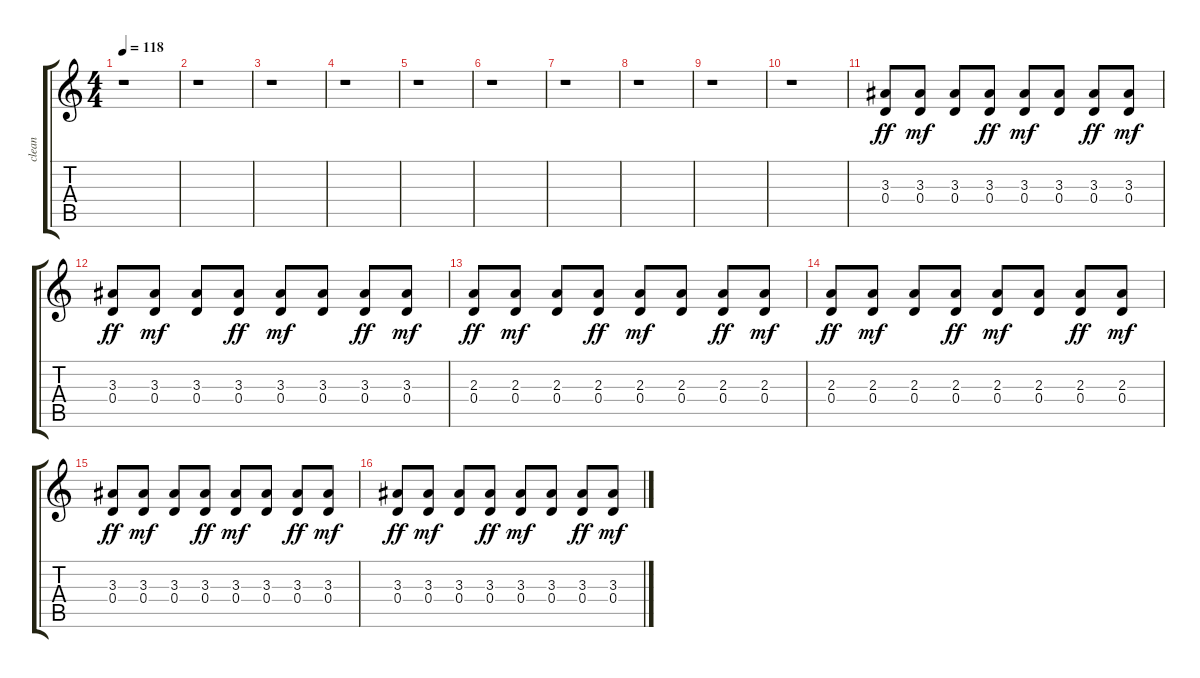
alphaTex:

\track ("clean" "clean") {instrument electricguitarclean}
\staff {score tabs}
\tuning (E4 B3 G3 D3 A2 E2) {hide}
\ts (4 4)
\tempo 118
\clef g2
\ks c
r.1{dy ff instrument electricguitarclean} |
r.1 |
r.1 |
r.1 |
r.1 |
r.1 |
r.1 |
r.1 |
r.1 |
r.1 |
(3.3 0.4).8 (3.3 0.4).8{dy mf} (3.3 0.4).8 (3.3 0.4).8{dy ff} (3.3 0.4).8{dy mf} (3.3 0.4).8 (3.3 0.4).8{dy ff} (3.3 0.4).8{dy mf} |
(3.3 0.4).8{dy ff} (3.3 0.4).8{dy mf} (3.3 0.4).8 (3.3 0.4).8{dy ff} (3.3 0.4).8{dy mf} (3.3 0.4).8 (3.3 0.4).8{dy ff} (3.3 0.4).8{dy mf} |
(2.3 0.4).8{dy ff} (2.3 0.4).8{dy mf} (2.3 0.4).8 (2.3 0.4).8{dy ff} (2.3 0.4).8{dy mf} (2.3 0.4).8 (2.3 0.4).8{dy ff} (2.3 0.4).8{dy mf} |
(2.3 0.4).8{dy ff} (2.3 0.4).8{dy mf} (2.3 0.4).8 (2.3 0.4).8{dy ff} (2.3 0.4).8{dy mf} (2.3 0.4).8 (2.3 0.4).8{dy ff} (2.3 0.4).8{dy mf} |
(3.3 0.4).8{dy ff} (3.3 0.4).8{dy mf} (3.3 0.4).8 (3.3 0.4).8{dy ff} (3.3 0.4).8{dy mf} (3.3 0.4).8 (3.3 0.4).8{dy ff} (3.3 0.4).8{dy mf} |
(3.3 0.4).8{dy ff} (3.3 0.4).8{dy mf} (3.3 0.4).8 (3.3 0.4).8{dy ff} (3.3 0.4).8{dy mf} (3.3 0.4).8 (3.3 0.4).8{dy ff} (3.3 0.4).8{dy mf}
